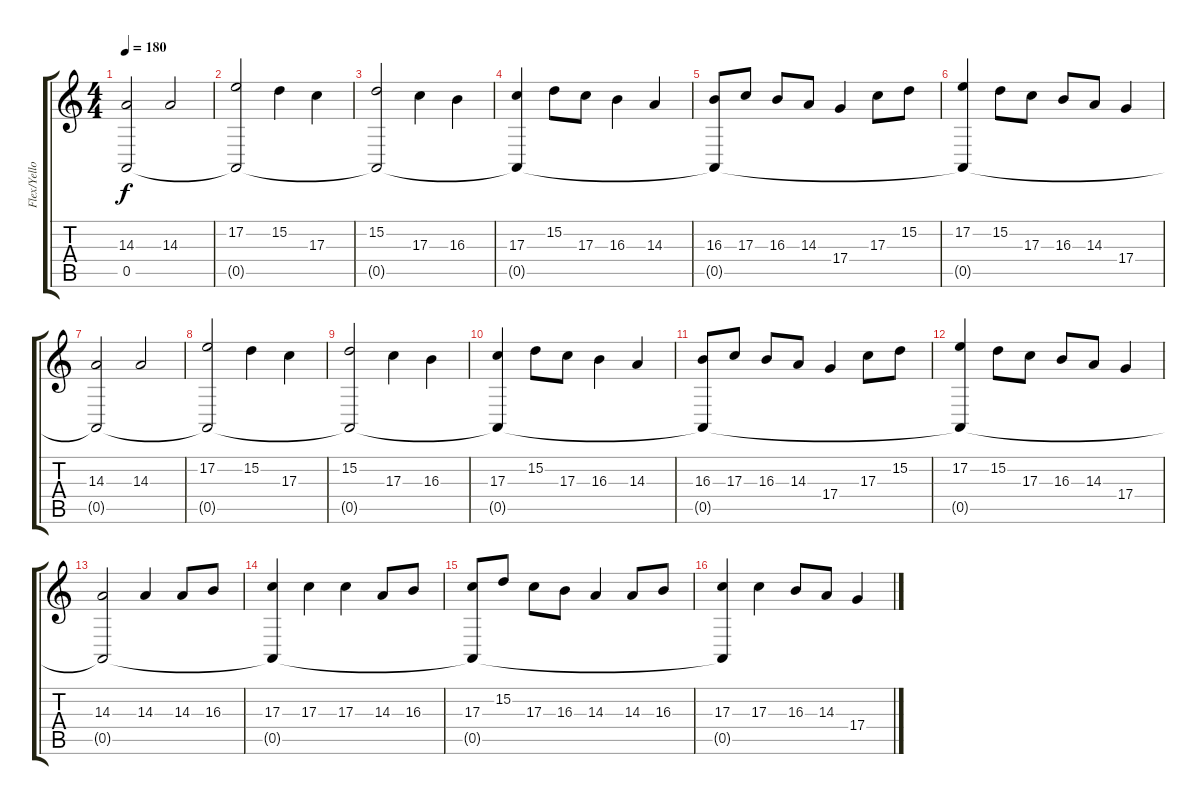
\track ("Flex/Yellow/Py" "Flex/Yello") {instrument bagpipe}
\staff {score tabs}
\tuning (E4 B3 G3 D3 A2 E2) {hide}
\ts (4 4)
\tempo 180
\clef g2
\ks c
(14.3 0.5{t}).2{dy f} 14.3.2 |
(17.2 0.5{t}).2 15.2.4 17.3.4 |
(15.2 0.5{t}).2 17.3.4 16.3.4 |
(17.3 0.5{t}).4 15.2.8 17.3.8 16.3.4 14.3.4 |
(16.3 0.5{t}).8 17.3.8 16.3.8 14.3.8 17.4.4 17.3.8 15.2.8 |
(17.2 0.5{t}).4 15.2.8 17.3.8 16.3.8 14.3.8 17.4.4 |
(14.3 0.5{t}).2 14.3.2 |
(17.2 0.5{t}).2 15.2.4 17.3.4 |
(15.2 0.5{t}).2 17.3.4 16.3.4 |
(17.3 0.5{t}).4 15.2.8 17.3.8 16.3.4 14.3.4 |
(16.3 0.5{t}).8 17.3.8 16.3.8 14.3.8 17.4.4 17.3.8 15.2.8 |
(17.2 0.5{t}).4 15.2.8 17.3.8 16.3.8 14.3.8 17.4.4 |
(14.3 0.5{t}).2 14.3.4 14.3.8 16.3.8 |
(17.3 0.5{t}).4 17.3.4 17.3.4 14.3.8 16.3.8 |
(17.3 0.5{t}).8 15.2.8 17.3.8 16.3.8 14.3.4 14.3.8 16.3.8 |
(17.3 0.5{t}).4 17.3.4 16.3.8 14.3.8 17.4.4
